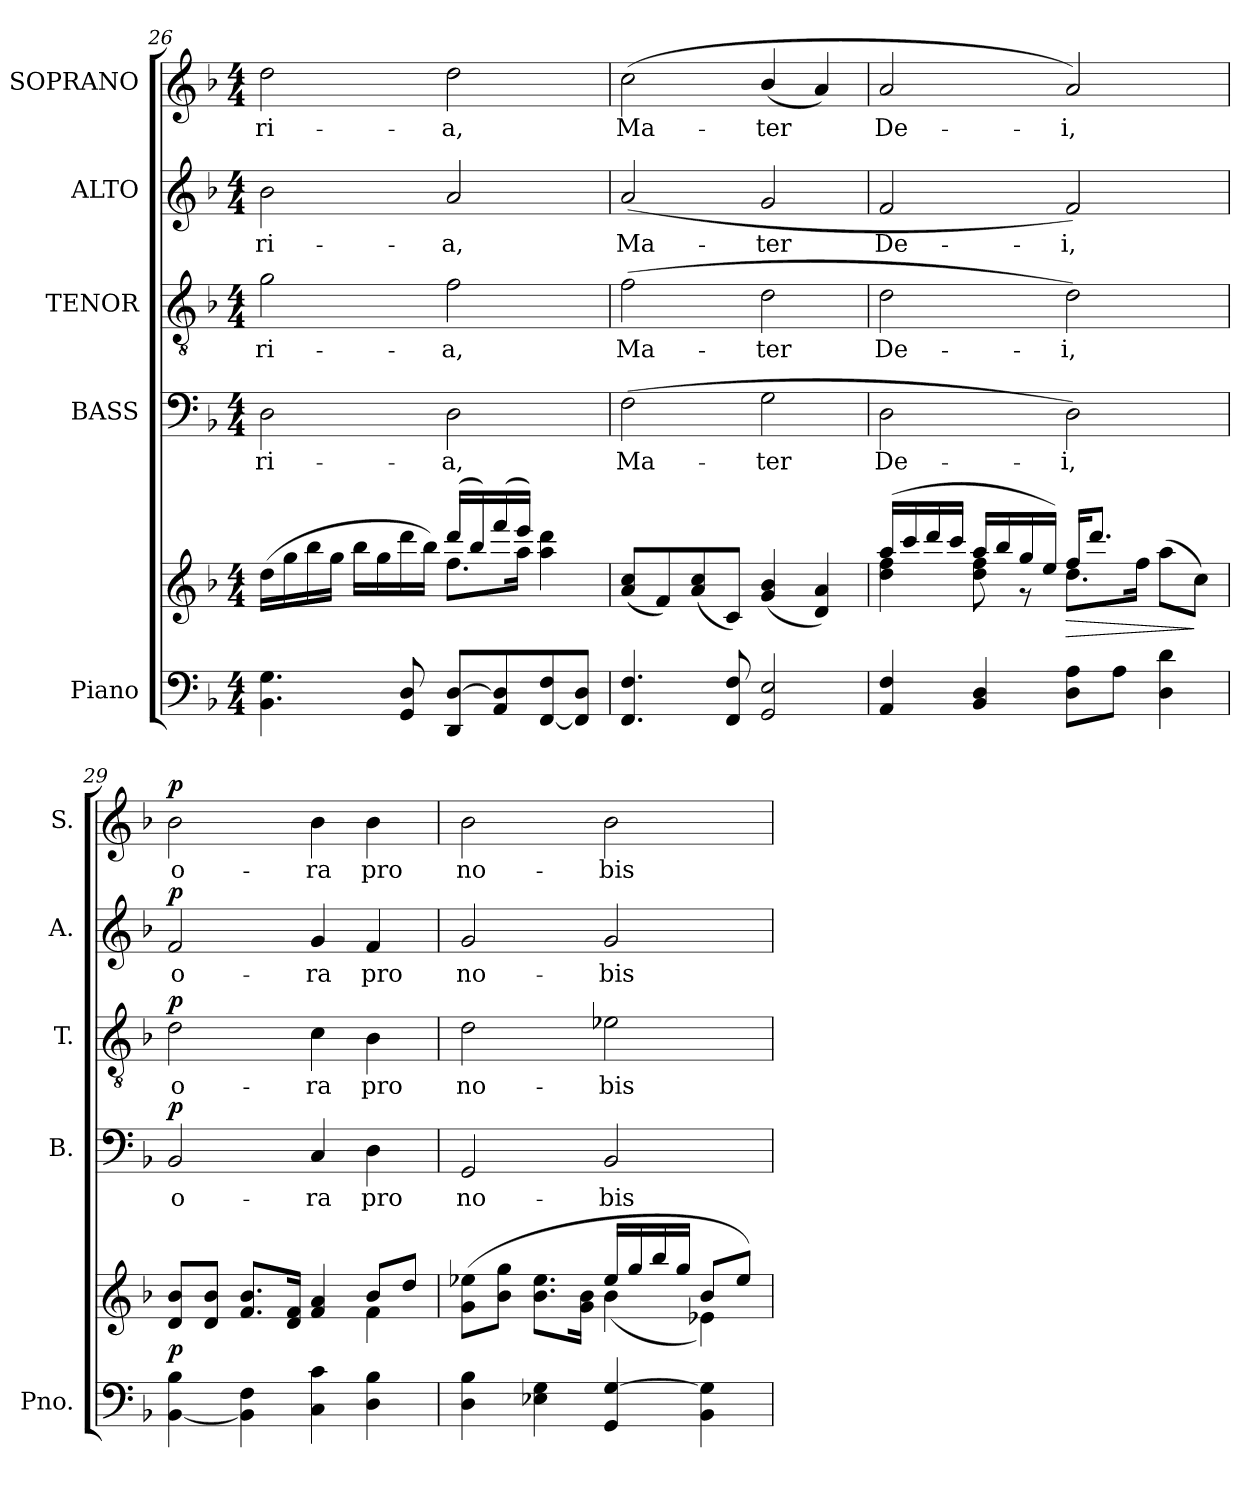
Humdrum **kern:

**kern	**kern	**dynam	**kern	**text	**dynam	**kern	**text	**dynam	**kern	**text	**dynam	**kern	**text	**dynam
*part5	*part5	*part5	*part4	*part4	*part4	*part3	*part3	*part3	*part2	*part2	*part2	*part1	*part1	*part1
*staff6	*staff5	*staff5/6	*staff4	*staff4	*staff4	*staff3	*staff3	*staff3	*staff2	*staff2	*staff2	*staff1	*staff1	*staff1
*I"Piano	*	*	*I"BASS	*	*	*I"TENOR	*	*	*I"ALTO	*	*	*I"SOPRANO	*	*
*I'Pno.	*	*	*I'B.	*	*	*I'T.	*	*	*I'A.	*	*	*I'S.	*	*
!!LO:LB:g=z
*clefF4	*clefG2	*	*clefF4	*	*	*clefGv2	*	*	*clefG2	*	*	*clefG2	*	*
*	*	*	*	*	*	*ITrd7c12	*	*	*	*	*	*	*	*
*k[b-]	*k[b-]	*	*k[b-]	*	*	*k[b-]	*	*	*k[b-]	*	*	*k[b-]	*	*
*F:	*F:	*	*F:	*	*	*F:	*	*	*F:	*	*	*F:	*	*
*M4/4	*M4/4	*	*M4/4	*	*	*M4/4	*	*	*M4/4	*	*	*M4/4	*	*
=26	=26	=26	=26	=26	=26	=26	=26	=26	=26	=26	=26	=26	=26	=26
*	*^	*	*	*	*	*	*	*	*	*	*	*	*	*
!	!	!	!	!	!LO:LY:b:color=#000000	!	!	!	!	!	!	!	!	!	!
!	!	!	!	!	!	!	!	!LO:LY:b:color=#000000	!	!	!	!	!	!	!
!	!	!	!	!	!	!	!	!	!	!	!LO:LY:b:color=#000000	!	!	!	!
!	!	!	!	!	!	!	!	!	!	!	!	!	!	!LO:LY:b:color=#000000	!
4.BB-i\ 4.Gi	(16ddi\LL	8ryy	.	2Di\	-ri-	.	2Gi\	-ri-	.	2b-i\	-ri-	.	2ddi\	-ri-	.
.	16ggi\	.	.	.	.	.	.	.	.	.	.	.	.	.	.
.	16bb-i\	8ryy	.	.	.	.	.	.	.	.	.	.	.	.	.
.	16ggi\JJ	.	.	.	.	.	.	.	.	.	.	.	.	.	.
.	16bb-i\LL	4ryy	.	.	.	.	.	.	.	.	.	.	.	.	.
.	16ggi\	.	.	.	.	.	.	.	.	.	.	.	.	.	.
8GGi/ 8Di	16dddi\	.	.	.	.	.	.	.	.	.	.	.	.	.	.
.	16bb-i\JJ)	.	.	.	.	.	.	.	.	.	.	.	.	.	.
!	!	!	!	!	!LO:LY:b:color=#000000	!	!	!	!	!	!	!	!	!	!
!	!	!	!	!	!	!	!	!LO:LY:b:color=#000000	!	!	!	!	!	!	!
!	!	!	!	!	!	!	!	!	!	!	!LO:LY:b:color=#000000	!	!	!	!
!	!	!	!	!	!	!	!	!	!	!	!	!	!	!LO:LY:b:color=#000000	!
8DDi/ [>8DiL	(16dddi/LL	8.ffi\L	.	2Di\	-a,	.	2Fi\	-a,	.	2ai/	-a,	.	2ddi\	-a,	.
.	16bb-i/)	.	.	.	.	.	.	.	.	.	.	.	.	.	.
8AAi/ 8Di]	(16fffi/	.	.	.	.	.	.	.	.	.	.	.	.	.	.
.	16eeei/JJ)	16aai\Jk	.	.	.	.	.	.	.	.	.	.	.	.	.
[<8FFi/ 8Fi	4aai\ 4dddi	4ryy	.	.	.	.	.	.	.	.	.	.	.	.	.
8FFi/] 8DiJ	.	.	.	.	.	.	.	.	.	.	.	.	.	.	.
*	*v	*v	*	*	*	*	*	*	*	*	*	*	*	*	*
=27	=27	=27	=27	=27	=27	=27	=27	=27	=27	=27	=27	=27	=27	=27
!	!	!	!	!LO:LY:b:color=#000000	!	!	!	!	!	!	!	!	!	!
!	!	!	!	!	!	!	!LO:LY:b:color=#000000	!	!	!	!	!	!	!
!	!	!	!	!	!	!	!	!	!	!LO:LY:b:color=#000000	!	!	!	!
!	!	!	!	!	!	!	!	!	!	!	!	!	!LO:LY:b:color=#000000	!
4.FFi/ 4.Fi	(8ai/ 8cciL	.	(2Fi\	Ma-	.	(2Fi\	Ma-	.	(2ai/	Ma-	.	(2cci\	Ma-	.
.	8fi/)	.	.	.	.	.	.	.	.	.	.	.	.	.
.	(8ai/ 8cci	.	.	.	.	.	.	.	.	.	.	.	.	.
8FFi/ 8Fi	8ci/J)	.	.	.	.	.	.	.	.	.	.	.	.	.
!	!	!	!	!LO:LY:b:color=#000000	!	!	!	!	!	!	!	!	!	!
!	!	!	!	!	!	!	!LO:LY:b:color=#000000	!	!	!	!	!	!	!
!	!	!	!	!	!	!	!	!	!	!LO:LY:b:color=#000000	!	!	!	!
!	!	!	!	!	!	!	!	!	!	!	!	!	!LO:LY:b:color=#000000	!
2GGi/ 2Ei	(4gi/ 4b-i	.	2Gi\	-ter	.	2Di\	-ter	.	2gi/	-ter	.	(4b-i/	-ter	.
.	4di/ 4ai)	.	.	.	.	.	.	.	.	.	.	4ai/)	.	.
=28	=28	=28	=28	=28	=28	=28	=28	=28	=28	=28	=28	=28	=28	=28
*	*^	*	*	*	*	*	*	*	*	*	*	*	*	*
!	!	!	!	!	!LO:LY:b:color=#000000	!	!	!	!	!	!	!	!	!	!
!	!	!	!	!	!	!	!	!LO:LY:b:color=#000000	!	!	!	!	!	!	!
!	!	!	!	!	!	!	!	!	!	!	!LO:LY:b:color=#000000	!	!	!	!
!	!	!	!	!	!	!	!	!	!	!	!	!	!	!LO:LY:b:color=#000000	!
4AAi/ 4Fi	(16aai/LL	4ddi\ 4ffi	.	2Di\	De-	.	2Di\	De-	.	2fi/	De-	.	2ai/	De-	.
.	16ccci/	.	.	.	.	.	.	.	.	.	.	.	.	.	.
.	16dddi/	.	.	.	.	.	.	.	.	.	.	.	.	.	.
.	16ccci/JJ	.	.	.	.	.	.	.	.	.	.	.	.	.	.
4BB-i/ 4Di	16aai/LL	8ddi\ 8ffi	.	.	.	.	.	.	.	.	.	.	.	.	.
.	16bb-i/	.	.	.	.	.	.	.	.	.	.	.	.	.	.
.	16ggi/	8r	.	.	.	.	.	.	.	.	.	.	.	.	.
.	16eei/JJ)	.	.	.	.	.	.	.	.	.	.	.	.	.	.
!	!	!	!LO:HP:b	!	!	!	!	!	!	!	!	!	!	!	!
!	!	!	!	!	!LO:LY:b:color=#000000	!	!	!	!	!	!	!	!	!	!
!	!	!	!	!	!	!	!	!LO:LY:b:color=#000000	!	!	!	!	!	!	!
!	!	!	!	!	!	!	!	!	!	!	!LO:LY:b:color=#000000	!	!	!	!
!	!	!	!	!	!	!	!	!	!	!	!	!	!	!LO:LY:b:color=#000000	!
8Di\ 8AiL	16ffi/KL	8.ddi\L	>	2Di\)	-i,	.	2Di\)	-i,	.	2fi/)	-i,	.	2ai/)	-i,	.
.	8.dddi/J	.	.	.	.	.	.	.	.	.	.	.	.	.	.
8Ai\J	.	.	.	.	.	.	.	.	.	.	.	.	.	.	.
.	.	16ffi\Jk	.	.	.	.	.	.	.	.	.	.	.	.	.
4Di\ 4di	(8aai\L	4ryy	.	.	.	.	.	.	.	.	.	.	.	.	.
.	8cci\J)	.	]	.	.	.	.	.	.	.	.	.	.	.	.
=29	=29	=29	=29	=29	=29	=29	=29	=29	=29	=29	=29	=29	=29	=29	=29
!	!	!	!	!	!LO:LY:b:color=#000000	!	!	!	!	!	!	!	!	!	!
!	!	!	!	!	!	!	!	!LO:LY:b:color=#000000	!	!	!	!	!	!	!
!	!	!	!	!	!	!	!	!	!	!	!LO:LY:b:color=#000000	!	!	!	!
!	!	!	!	!	!	!	!	!	!	!	!	!	!	!LO:LY:b:color=#000000	!
[<4BB-i\ 4B-i	8di/ 8b-iL	2ryy	p	2BB-i/	o-	p	2Di\	o-	p	2fi/	o-	p	2b-i\	o-	p
.	8di/ 8b-iJ	.	.	.	.	.	.	.	.	.	.	.	.	.	.
4BB-i\] 4Fi	8.fi/ 8.b-iL	.	.	.	.	.	.	.	.	.	.	.	.	.	.
.	16di/ 16fiJk	.	.	.	.	.	.	.	.	.	.	.	.	.	.
!	!	!	!	!	!LO:LY:b:color=#000000	!	!	!	!	!	!	!	!	!	!
!	!	!	!	!	!	!	!	!LO:LY:b:color=#000000	!	!	!	!	!	!	!
!	!	!	!	!	!	!	!	!	!	!	!LO:LY:b:color=#000000	!	!	!	!
!	!	!	!	!	!	!	!	!	!	!	!	!	!	!LO:LY:b:color=#000000	!
4Ci\ 4ci	4fi/ 4ai	4ryy	.	4Ci/	-ra	.	4Ci\	-ra	.	4gi/	-ra	.	4b-i\	-ra	.
!	!	!	!	!	!LO:LY:b:color=#000000	!	!	!	!	!	!	!	!	!	!
!	!	!	!	!	!	!	!	!LO:LY:b:color=#000000	!	!	!	!	!	!	!
!	!	!	!	!	!	!	!	!	!	!	!LO:LY:b:color=#000000	!	!	!	!
!	!	!	!	!	!	!	!	!	!	!	!	!	!	!LO:LY:b:color=#000000	!
4Di\ 4B-i	8b-i/L	4fi\	.	4Di\	pro	.	4BB-i\	pro	.	4fi/	pro	.	4b-i\	pro	.
.	8ddi/J	.	.	.	.	.	.	.	.	.	.	.	.	.	.
!!LO:PB:g=z
=30	=30	=30	=30	=30	=30	=30	=30	=30	=30	=30	=30	=30	=30	=30	=30
!	!	!	!	!	!LO:LY:b:color=#000000	!	!	!	!	!	!	!	!	!	!
!	!	!	!	!	!	!	!	!LO:LY:b:color=#000000	!	!	!	!	!	!	!
!	!	!	!	!	!	!	!	!	!	!	!LO:LY:b:color=#000000	!	!	!	!
!	!	!	!	!	!	!	!	!	!	!	!	!	!	!LO:LY:b:color=#000000	!
4Di\ 4B-i	(8gi\ 8ee-XiL	2ryy	.	2GGi/	no-	.	2Di\	no-	.	2gi/	no-	.	2b-i\	no-	.
.	8b-i\ 8ggiJ	.	.	.	.	.	.	.	.	.	.	.	.	.	.
4E-Xi\ 4Gi	8.b-i\ 8.ee-iL	.	.	.	.	.	.	.	.	.	.	.	.	.	.
.	16gi\ 16b-iJk	.	.	.	.	.	.	.	.	.	.	.	.	.	.
!	!	!	!	!	!LO:LY:b:color=#000000	!	!	!	!	!	!	!	!	!	!
!	!	!	!	!	!	!	!	!LO:LY:b:color=#000000	!	!	!	!	!	!	!
!	!	!	!	!	!	!	!	!	!	!	!LO:LY:b:color=#000000	!	!	!	!
!	!	!	!	!	!	!	!	!	!	!	!	!	!	!LO:LY:b:color=#000000	!
4GGi/ [>4Gi	16ee-i/LL	(4b-i\	.	2BB-i/	-bis	.	2E-Xi\	-bis	.	2gi/	-bis	.	2b-i\	-bis	.
.	16ggi/	.	.	.	.	.	.	.	.	.	.	.	.	.	.
.	16bb-i/	.	.	.	.	.	.	.	.	.	.	.	.	.	.
.	16ggi/JJ	.	.	.	.	.	.	.	.	.	.	.	.	.	.
4BB-i\ 4Gi]	8b-i/L	4e-Xi\)	.	.	.	.	.	.	.	.	.	.	.	.	.
.	8ee-i/J)	.	.	.	.	.	.	.	.	.	.	.	.	.	.
*	*v	*v	*	*	*	*	*	*	*	*	*	*	*	*	*
=	=	=	=	=	=	=	=	=	=	=	=	=	=	=
*-	*-	*-	*-	*-	*-	*-	*-	*-	*-	*-	*-	*-	*-	*-
